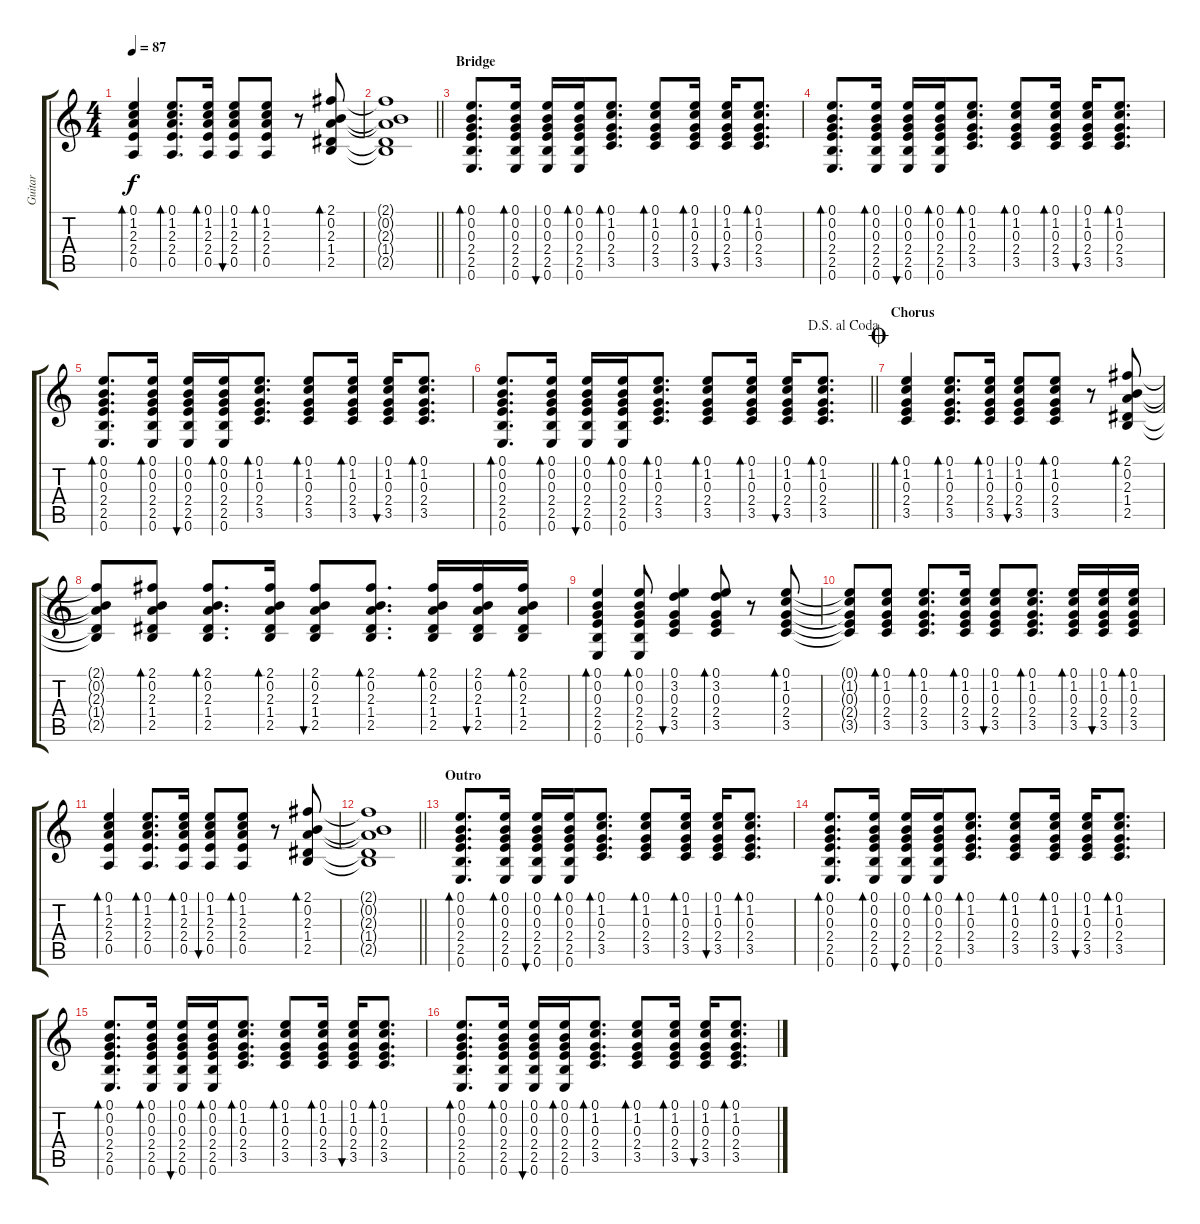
\track ("Guitar" "Guitar") {instrument acousticguitarnylon}
\staff {score tabs}
\tuning (E4 B3 G3 D3 A2 E2) {hide}
\ts (4 4)
\tempo 87
\clef g2
\ks c
(0.1 1.2 2.3 2.4 0.5).4{bd 60 dy f} (0.1 1.2 2.3 2.4 0.5).8{d bd 60} (0.1 1.2 2.3 2.4 0.5).16{bd 60} (0.1 1.2 2.3 2.4 0.5).8{bu 60} (0.1 1.2 2.3 2.4 0.5).8{bd 60} r.8 (2.1 0.2 2.3 1.4 2.5).8{bd 60} |
\barLineRight lightlight
(2.1{t} 0.2{t} 2.3{t} 1.4{t} 2.5{t}).1 |
\section ("" "Bridge")
(0.1 0.2 0.3 2.4 2.5 0.6).8{d bd 60} (0.1 0.2 0.3 2.4 2.5 0.6).16{bd 60} (0.1 0.2 0.3 2.4 2.5 0.6).16{bu 60} (0.1 0.2 0.3 2.4 2.5 0.6).16{bd 60} (0.1 1.2 0.3 2.4 3.5).8{d bd 60} (0.1 1.2 0.3 2.4 3.5).8{bd 60} (0.1 1.2 0.3 2.4 3.5).16{bd 60} (0.1 1.2 0.3 2.4 3.5).16{bu 60} (0.1 1.2 0.3 2.4 3.5).8{d bd 60} |
(0.1 0.2 0.3 2.4 2.5 0.6).8{d bd 60} (0.1 0.2 0.3 2.4 2.5 0.6).16{bd 60} (0.1 0.2 0.3 2.4 2.5 0.6).16{bu 60} (0.1 0.2 0.3 2.4 2.5 0.6).16{bd 60} (0.1 1.2 0.3 2.4 3.5).8{d bd 60} (0.1 1.2 0.3 2.4 3.5).8{bd 60} (0.1 1.2 0.3 2.4 3.5).16{bd 60} (0.1 1.2 0.3 2.4 3.5).16{bu 60} (0.1 1.2 0.3 2.4 3.5).8{d bd 60} |
(0.1 0.2 0.3 2.4 2.5 0.6).8{d bd 60} (0.1 0.2 0.3 2.4 2.5 0.6).16{bd 60} (0.1 0.2 0.3 2.4 2.5 0.6).16{bu 60} (0.1 0.2 0.3 2.4 2.5 0.6).16{bd 60} (0.1 1.2 0.3 2.4 3.5).8{d bd 60} (0.1 1.2 0.3 2.4 3.5).8{bd 60} (0.1 1.2 0.3 2.4 3.5).16{bd 60} (0.1 1.2 0.3 2.4 3.5).16{bu 60} (0.1 1.2 0.3 2.4 3.5).8{d bd 60} |
\jump dalsegnoalcoda
\barLineRight lightlight
(0.1 0.2 0.3 2.4 2.5 0.6).8{d bd 60} (0.1 0.2 0.3 2.4 2.5 0.6).16{bd 60} (0.1 0.2 0.3 2.4 2.5 0.6).16{bu 60} (0.1 0.2 0.3 2.4 2.5 0.6).16{bd 60} (0.1 1.2 0.3 2.4 3.5).8{d bd 60} (0.1 1.2 0.3 2.4 3.5).8{bd 60} (0.1 1.2 0.3 2.4 3.5).16{bd 60} (0.1 1.2 0.3 2.4 3.5).16{bu 60} (0.1 1.2 0.3 2.4 3.5).8{d bd 60} |
\section ("" "Chorus")
\jump coda
(0.1 1.2 0.3 2.4 3.5).4{bd 60} (0.1 1.2 0.3 2.4 3.5).8{d bd 60} (0.1 1.2 0.3 2.4 3.5).16{bd 60} (0.1 1.2 0.3 2.4 3.5).8{bu 60} (0.1 1.2 0.3 2.4 3.5).8{bd 60} r.8 (2.1 0.2 2.3 1.4 2.5).8{bd 60} |
(2.1{t} 0.2{t} 2.3{t} 1.4{t} 2.5{t}).8 (2.1 0.2 2.3 1.4 2.5).8{bd 60} (2.1 0.2 2.3 1.4 2.5).8{d bd 60} (2.1 0.2 2.3 1.4 2.5).16{bd 60} (2.1 0.2 2.3 1.4 2.5).8{bu 60} (2.1 0.2 2.3 1.4 2.5).8{d bd 60} (2.1 0.2 2.3 1.4 2.5).16{bd 60} (2.1 0.2 2.3 1.4 2.5).16{bu 60} (2.1 0.2 2.3 1.4 2.5).16{bd 60} |
(0.1 0.2 0.3 2.4 2.5 0.6).4{bd 60} (0.1 0.2 0.3 2.4 2.5 0.6).8{bd 60} (0.1 3.2 0.3 2.4 3.5).4{bu 60} (0.1 3.2 0.3 2.4 3.5).8{bd 60} r.8 (0.1 1.2 0.3 2.4 3.5).8{bd 60} |
(0.1{t} 1.2{t} 0.3{t} 2.4{t} 3.5{t}).8 (0.1 1.2 0.3 2.4 3.5).8{bd 60} (0.1 1.2 0.3 2.4 3.5).8{d bd 60} (0.1 1.2 0.3 2.4 3.5).16{bd 60} (0.1 1.2 0.3 2.4 3.5).8{bu 60} (0.1 1.2 0.3 2.4 3.5).8{d bd 60} (0.1 1.2 0.3 2.4 3.5).16{bd 60} (0.1 1.2 0.3 2.4 3.5).16{bu 60} (0.1 1.2 0.3 2.4 3.5).16{bd 60} |
(0.1 1.2 2.3 2.4 0.5).4{bd 60} (0.1 1.2 2.3 2.4 0.5).8{d bd 60} (0.1 1.2 2.3 2.4 0.5).16{bd 60} (0.1 1.2 2.3 2.4 0.5).8{bu 60} (0.1 1.2 2.3 2.4 0.5).8{bd 60} r.8 (2.1 0.2 2.3 1.4 2.5).8{bd 60} |
\barLineRight lightlight
(2.1{t} 0.2{t} 2.3{t} 1.4{t} 2.5{t}).1 |
\section ("" "Outro")
(0.1 0.2 0.3 2.4 2.5 0.6).8{d bd 60} (0.1 0.2 0.3 2.4 2.5 0.6).16{bd 60} (0.1 0.2 0.3 2.4 2.5 0.6).16{bu 60} (0.1 0.2 0.3 2.4 2.5 0.6).16{bd 60} (0.1 1.2 0.3 2.4 3.5).8{d bd 60} (0.1 1.2 0.3 2.4 3.5).8{bd 60} (0.1 1.2 0.3 2.4 3.5).16{bd 60} (0.1 1.2 0.3 2.4 3.5).16{bu 60} (0.1 1.2 0.3 2.4 3.5).8{d bd 60} |
(0.1 0.2 0.3 2.4 2.5 0.6).8{d bd 60 volume 12} (0.1 0.2 0.3 2.4 2.5 0.6).16{bd 60} (0.1 0.2 0.3 2.4 2.5 0.6).16{bu 60} (0.1 0.2 0.3 2.4 2.5 0.6).16{bd 60} (0.1 1.2 0.3 2.4 3.5).8{d bd 60} (0.1 1.2 0.3 2.4 3.5).8{bd 60} (0.1 1.2 0.3 2.4 3.5).16{bd 60} (0.1 1.2 0.3 2.4 3.5).16{bu 60} (0.1 1.2 0.3 2.4 3.5).8{d bd 60} |
(0.1 0.2 0.3 2.4 2.5 0.6).8{d bd 60} (0.1 0.2 0.3 2.4 2.5 0.6).16{bd 60} (0.1 0.2 0.3 2.4 2.5 0.6).16{bu 60} (0.1 0.2 0.3 2.4 2.5 0.6).16{bd 60} (0.1 1.2 0.3 2.4 3.5).8{d bd 60} (0.1 1.2 0.3 2.4 3.5).8{bd 60} (0.1 1.2 0.3 2.4 3.5).16{bd 60} (0.1 1.2 0.3 2.4 3.5).16{bu 60} (0.1 1.2 0.3 2.4 3.5).8{d bd 60} |
(0.1 0.2 0.3 2.4 2.5 0.6).8{d bd 60 volume 10} (0.1 0.2 0.3 2.4 2.5 0.6).16{bd 60} (0.1 0.2 0.3 2.4 2.5 0.6).16{bu 60} (0.1 0.2 0.3 2.4 2.5 0.6).16{bd 60} (0.1 1.2 0.3 2.4 3.5).8{d bd 60} (0.1 1.2 0.3 2.4 3.5).8{bd 60} (0.1 1.2 0.3 2.4 3.5).16{bd 60} (0.1 1.2 0.3 2.4 3.5).16{bu 60} (0.1 1.2 0.3 2.4 3.5).8{d bd 60}
